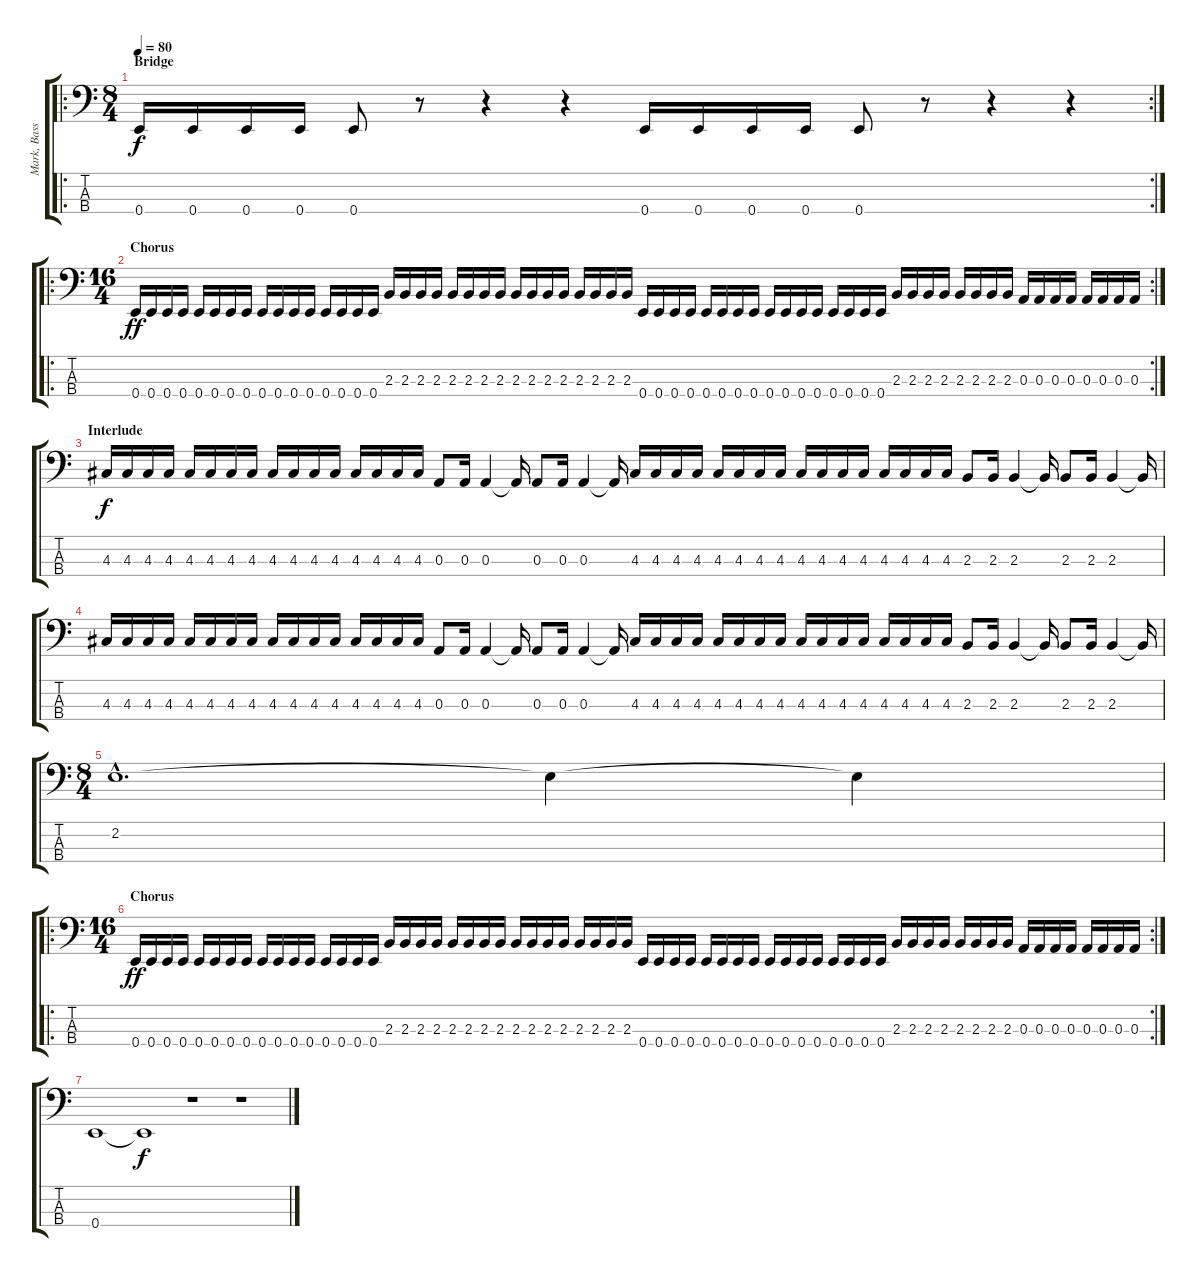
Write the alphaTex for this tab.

\track ("Mark, Bass" "Mark, Bass") {instrument electricbassfinger}
\staff {score tabs}
\tuning (G2 D2 A1 E1) {hide}
\ro
\rc 2
\ts (8 4)
\section ("" "Bridge")
\tempo 80
\clef f4
\ks c
0.4.16{dy f} 0.4.16 0.4.16 0.4.16 0.4.8 r.8 r.4 r.4 0.4.16 0.4.16 0.4.16 0.4.16 0.4.8 r.8 r.4 r.4 |
\ro
\rc 2
\ts (16 4)
\section ("" "Chorus")
0.4.16{dy ff} 0.4.16 0.4.16 0.4.16 0.4.16 0.4.16 0.4.16 0.4.16 0.4.16 0.4.16 0.4.16 0.4.16 0.4.16 0.4.16 0.4.16 0.4.16 2.3.16 2.3.16 2.3.16 2.3.16 2.3.16 2.3.16 2.3.16 2.3.16 2.3.16 2.3.16 2.3.16 2.3.16 2.3.16 2.3.16 2.3.16 2.3.16 0.4.16 0.4.16 0.4.16 0.4.16 0.4.16 0.4.16 0.4.16 0.4.16 0.4.16 0.4.16 0.4.16 0.4.16 0.4.16 0.4.16 0.4.16 0.4.16 2.3.16 2.3.16 2.3.16 2.3.16 2.3.16 2.3.16 2.3.16 2.3.16 0.3.16 0.3.16 0.3.16 0.3.16 0.3.16 0.3.16 0.3.16 0.3.16 |
\section ("" "Interlude")
4.3.16{dy f} 4.3.16 4.3.16 4.3.16 4.3.16 4.3.16 4.3.16 4.3.16 4.3.16 4.3.16 4.3.16 4.3.16 4.3.16 4.3.16 4.3.16 4.3.16 0.3.8 0.3.16 0.3.4 0.3{t}.16 0.3.8 0.3.16 0.3.4 0.3{t}.16 4.3.16 4.3.16 4.3.16 4.3.16 4.3.16 4.3.16 4.3.16 4.3.16 4.3.16 4.3.16 4.3.16 4.3.16 4.3.16 4.3.16 4.3.16 4.3.16 2.3.8 2.3.16 2.3.4 2.3{t}.16 2.3.8 2.3.16 2.3.4 2.3{t}.16 |
4.3.16 4.3.16 4.3.16 4.3.16 4.3.16 4.3.16 4.3.16 4.3.16 4.3.16 4.3.16 4.3.16 4.3.16 4.3.16 4.3.16 4.3.16 4.3.16 0.3.8 0.3.16 0.3.4 0.3{t}.16 0.3.8 0.3.16 0.3.4 0.3{t}.16 4.3.16 4.3.16 4.3.16 4.3.16 4.3.16 4.3.16 4.3.16 4.3.16 4.3.16 4.3.16 4.3.16 4.3.16 4.3.16 4.3.16 4.3.16 4.3.16 2.3.8 2.3.16 2.3.4 2.3{t}.16 2.3.8 2.3.16 2.3.4 2.3{t}.16 |
\ts (8 4)
2.2{hac}.1{d} 2.2{t}.4 2.2{t}.4 |
\ro
\rc 2
\ts (16 4)
\section ("" "Chorus")
0.4.16{dy ff} 0.4.16 0.4.16 0.4.16 0.4.16 0.4.16 0.4.16 0.4.16 0.4.16 0.4.16 0.4.16 0.4.16 0.4.16 0.4.16 0.4.16 0.4.16 2.3.16 2.3.16 2.3.16 2.3.16 2.3.16 2.3.16 2.3.16 2.3.16 2.3.16 2.3.16 2.3.16 2.3.16 2.3.16 2.3.16 2.3.16 2.3.16 0.4.16 0.4.16 0.4.16 0.4.16 0.4.16 0.4.16 0.4.16 0.4.16 0.4.16 0.4.16 0.4.16 0.4.16 0.4.16 0.4.16 0.4.16 0.4.16 2.3.16 2.3.16 2.3.16 2.3.16 2.3.16 2.3.16 2.3.16 2.3.16 0.3.16 0.3.16 0.3.16 0.3.16 0.3.16 0.3.16 0.3.16 0.3.16 |
0.4.1 0.4{t}.1{dy f} r.1 r.1
